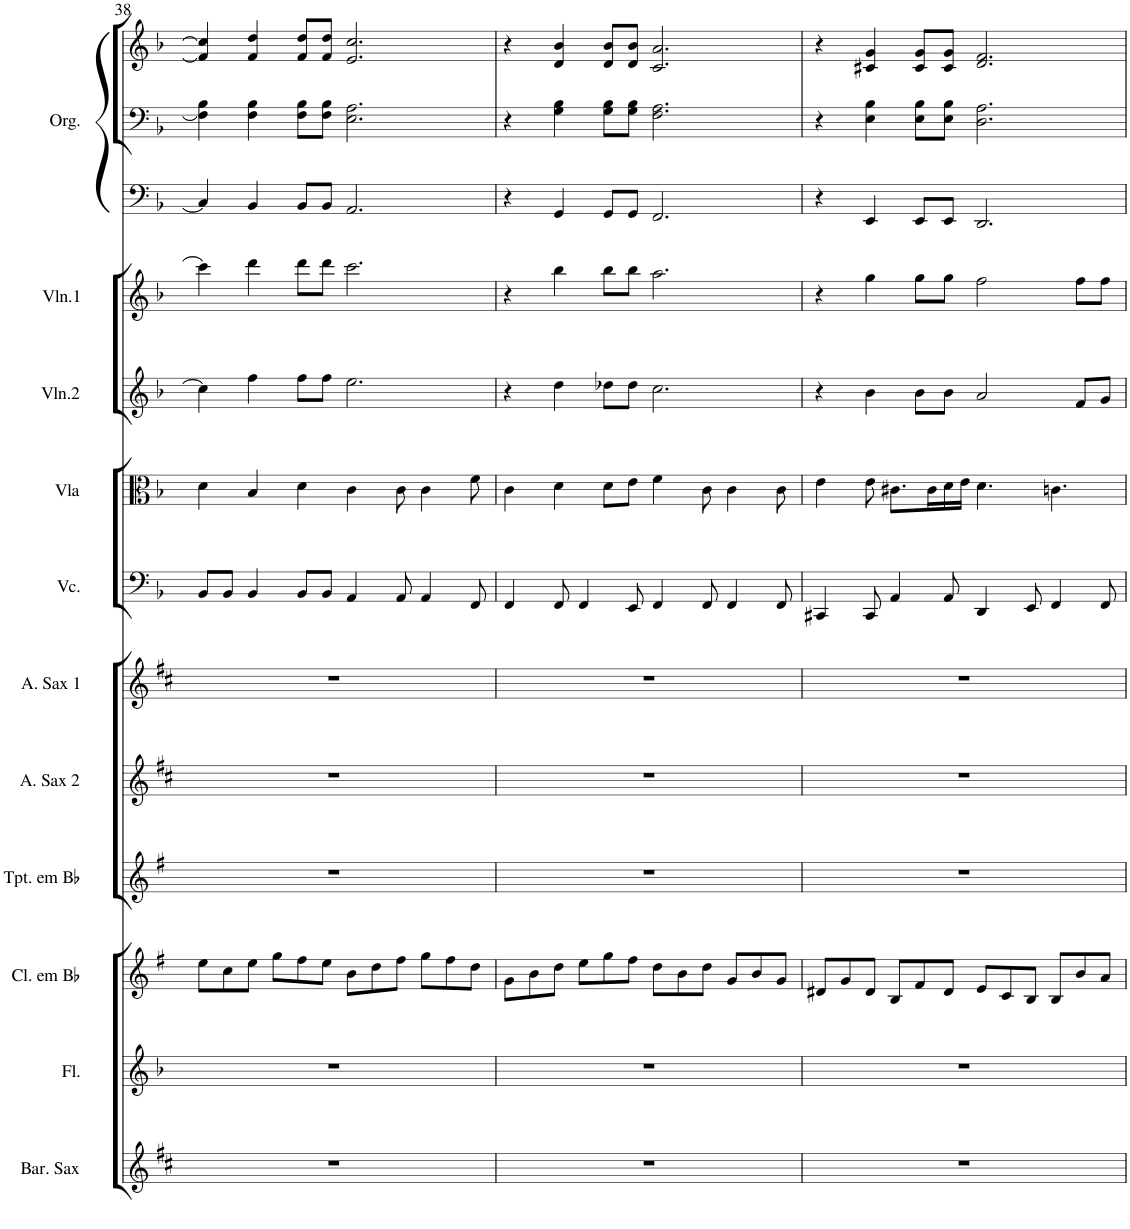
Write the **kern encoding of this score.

**kern	**kern	**kern	**kern	**kern	**kern	**kern	**kern	**kern	**kern	**kern	**kern	**kern
*part11	*part10	*part9	*part8	*part7	*part6	*part5	*part4	*part3	*part2	*part1	*part1	*part1
*staff13	*staff12	*staff11	*staff10	*staff9	*staff8	*staff7	*staff6	*staff5	*staff4	*staff3	*staff2	*staff1
*I"Saxofone Barítono	*I"Flauta Transversal	*I"Clarinete em Bb	*I"Trompete em Bb	*I"Saxofone Alto 2	*I"Saxofone Alto 1	*I"Violoncelo	*I"Viola	*I"Violino 2	*I"Violino 1	*I"Órgão	*	*
*	*I'Fl.	*I'Cl. em Bb	*I'Tpt. em Bb	*	*	*I'Vc.	*I'Vla	*I'Vln.2	*I'Vln.1	*	*	*
!!LO:PB:g=z
*clefG2	*clefG2	*clefG2	*clefG2	*clefG2	*clefG2	*clefF4	*clefC3	*clefG2	*clefG2	*clefF4	*clefF4	*clefG2
*Trd12c21	*	*Trd1c2	*Trd1c2	*Trd5c9	*Trd5c9	*	*	*	*	*	*	*
*k[f#c#]	*k[b-]	*k[f#]	*k[f#]	*k[f#c#]	*k[f#c#]	*k[b-]	*k[b-]	*k[b-]	*k[b-]	*k[b-]	*k[b-]	*k[b-]
*M12/8	*M12/8	*M12/8	*M12/8	*M12/8	*M12/8	*M12/8	*M12/8	*M12/8	*M12/8	*M12/8	*M12/8	*M12/8
=38	=38	=38	=38	=38	=38	=38	=38	=38	=38	=38	=38	=38
1.r	1.r	8ee\L	1.r	1.r	1.r	8BB-/L	4d\	4cc\]	4ccc\]	4C/]	4F\] 4B-\	4f/] 4cc/]
.	.	8cc\	.	.	.	8BB-/J	.	.	.	.	.	.
.	.	8ee\J	.	.	.	4BB-/	4B-/	4ff\	4ddd\	4BB-/	4F\ 4B-\	4f/ 4dd/
.	.	8gg\L	.	.	.	.	.	.	.	.	.	.
.	.	8ff#\	.	.	.	8BB-/L	4d\	8ff\L	8ddd\L	8BB-/L	8F\ 8B-\L	8f/ 8dd/L
.	.	8ee\J	.	.	.	8BB-/J	.	8ff\J	8ddd\J	8BB-/J	8F\ 8B-\J	8f/ 8dd/J
.	.	8b\L	.	.	.	4AA/	4c\	2.ee\	2.ccc\	2.AA/	2.E\ 2.A\	2.e/ 2.cc/
.	.	8dd\	.	.	.	.	.	.	.	.	.	.
.	.	8ff#\J	.	.	.	8AA/	8c\	.	.	.	.	.
.	.	8gg\L	.	.	.	4AA/	4c\	.	.	.	.	.
.	.	8ff#\	.	.	.	.	.	.	.	.	.	.
.	.	8dd\J	.	.	.	8FF/	8f\	.	.	.	.	.
=39	=39	=39	=39	=39	=39	=39	=39	=39	=39	=39	=39	=39
1.r	1.r	8g\L	1.r	1.r	1.r	4FF/	4c\	4r	4r	4r	4r	4r
.	.	8b\	.	.	.	.	.	.	.	.	.	.
.	.	8dd\J	.	.	.	8FF/	4d\	4dd\	4bb-\	4GG/	4G\ 4B-\	4d/ 4b-/
.	.	8ee\L	.	.	.	4FF/	.	.	.	.	.	.
.	.	8gg\	.	.	.	.	8d\L	8dd-X\L	8bb-\L	8GG/L	8G\ 8B-\L	8d/ 8b-/L
.	.	8ff#\J	.	.	.	8EE/	8e\J	8dd-\J	8bb-\J	8GG/J	8G\ 8B-\J	8d/ 8b-/J
.	.	8dd\L	.	.	.	4FF/	4f\	2.cc\	2.aa\	2.FF/	2.F\ 2.A\	2.c/ 2.a/
.	.	8b\	.	.	.	.	.	.	.	.	.	.
.	.	8dd\J	.	.	.	8FF/	8c\	.	.	.	.	.
.	.	8g/L	.	.	.	4FF/	4c\	.	.	.	.	.
.	.	8b/	.	.	.	.	.	.	.	.	.	.
.	.	8g/J	.	.	.	8FF/	8c\	.	.	.	.	.
=40	=40	=40	=40	=40	=40	=40	=40	=40	=40	=40	=40	=40
1.r	1.r	8d#X/L	1.r	1.r	1.r	4CC#X/	4e\	4r	4r	4r	4r	4r
.	.	8g/	.	.	.	.	.	.	.	.	.	.
.	.	8d#/J	.	.	.	8CC#/	8e\	4b-\	4gg\	4EE/	4E\ 4B-\	4c#X/ 4g/
.	.	8B/L	.	.	.	4AA/	8.c#X\L	.	.	.	.	.
.	.	8f#/	.	.	.	.	.	8b-\L	8gg\L	8EE/L	8E\ 8B-\L	8c#/ 8g/L
.	.	.	.	.	.	.	16c#\L	.	.	.	.	.
.	.	8d#/J	.	.	.	8AA/	16d\	8b-\J	8gg\J	8EE/J	8E\ 8B-\J	8c#/ 8g/J
.	.	.	.	.	.	.	16e\JJ	.	.	.	.	.
.	.	8e/L	.	.	.	4DD/	4.d\	2a/	2ff\	2.DD/	2.D\ 2.A\	2.d/ 2.f/
.	.	8c/	.	.	.	.	.	.	.	.	.	.
.	.	8B/J	.	.	.	8EE/	.	.	.	.	.	.
.	.	8B/L	.	.	.	4FF/	4.cn\	.	.	.	.	.
.	.	8b/	.	.	.	.	.	8f/L	8ff\L	.	.	.
.	.	8a/J	.	.	.	8FF/	.	8g/J	8ff\J	.	.	.
=	=	=	=	=	=	=	=	=	=	=	=	=
*-	*-	*-	*-	*-	*-	*-	*-	*-	*-	*-	*-	*-
